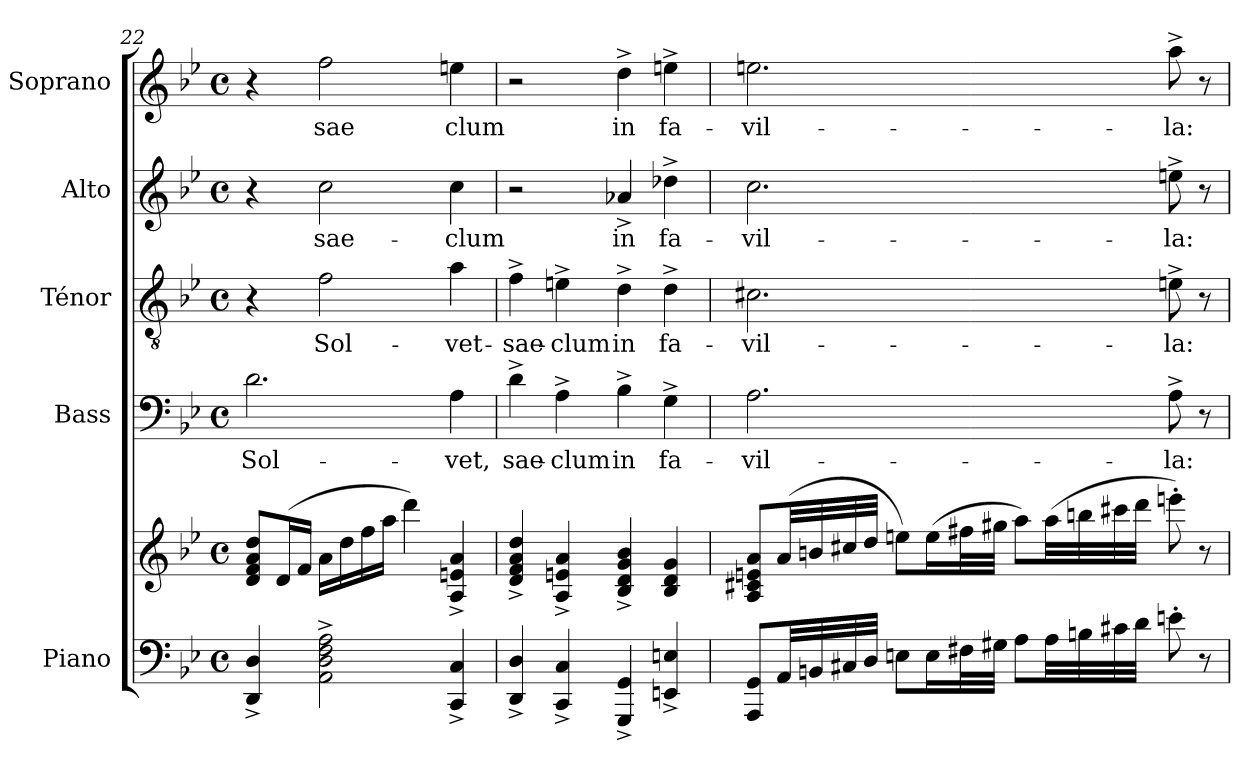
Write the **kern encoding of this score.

**kern	**kern	**kern	**text	**kern	**text	**kern	**text	**kern	**text
*part5	*part5	*part4	*part4	*part3	*part3	*part2	*part2	*part1	*part1
*staff6	*staff5	*staff4	*staff4	*staff3	*staff3	*staff2	*staff2	*staff1	*staff1
*I"Piano	*	*I"Bass	*	*I"Ténor	*	*I"Alto	*	*I"Soprano	*
*I'Pno.	*	*I'B.	*	*I'T.	*	*I'A.	*	*I'S.	*
!!LO:LB:g=z
*clefF4	*clefG2	*clefF4	*	*clefGv2	*	*clefG2	*	*clefG2	*
*	*	*	*	*	*	*ITrd2c3	*	*	*
*k[b-e-]	*k[b-e-]	*k[b-e-]	*	*k[b-e-]	*	*k[f#]	*	*k[b-e-]	*
*M4/4	*M4/4	*M4/4	*	*M4/4	*	*M4/4	*	*M4/4	*
*met(c)	*met(c)	*met(c)	*	*met(c)	*	*met(c)	*	*met(c)	*
=22	=22	=22	=22	=22	=22	=22	=22	=22	=22
4DD/^ 4D/^	8d/ 8f/ 8a/ 8dd/L	2.d\	Sol-	4r	.	4r	.	4r	.
.	(16d/L	.	.	.	.	.	.	.	.
.	16f/JJ	.	.	.	.	.	.	.	.
2AA\^ 2D\^ 2F\^ 2A\^	16a\LL	.	.	2f\	Sol-	2ai\	sae-	2ff\	sae
.	16dd\	.	.	.	.	.	.	.	.
.	16ff\	.	.	.	.	.	.	.	.
.	16aa\JJ	.	.	.	.	.	.	.	.
.	4ddd\)	.	.	.	.	.	.	.	.
4CC/^ 4C/^	4A/^ 4en/^ 4a/^	4A\	-vet,	4a\	-vet-	4ai\	-clum	4een\	-clum
=23	=23	=23	=23	=23	=23	=23	=23	=23	=23
4DD/^ 4D/^	4d/^ 4f/^ 4a/^ 4dd/^	4d^\	sae-	4f^\	sae-	2r	.	2r	.
4CC/^ 4C/^	4A/^ 4en/^ 4a/^	4A^\	-clum	4en^\	-clum	.	.	.	.
4GGG/^ 4GG/^	4B-/^ 4d/^ 4g/^ 4b-/^	4B-^\	in	4d^\	in	4fn^i/	in	4dd^\	in
4EEn/^ 4En/^	4B-/ 4d/ 4g/	4G^\	fa-	4d^\	fa-	4b-X^i\	fa-	4een^\	fa-
=24	=24	=24	=24	=24	=24	=24	=24	=24	=24
8AAA/ 8GG/L	8A/ 8c#X/ 8en/ 8a/L	2.A\	-vil-	2.c#X\	-vil-	2.ai\	-vil-	2.een\	-vil-
32AA/LL	(32a/LL	.	.	.	.	.	.	.	.
32BBn/	32bn/	.	.	.	.	.	.	.	.
32C#X/	32cc#X/	.	.	.	.	.	.	.	.
32D/JJJ	32dd/JJJ	.	.	.	.	.	.	.	.
8En\L	8een\L)	.	.	.	.	.	.	.	.
16E\L	(16ee\L	.	.	.	.	.	.	.	.
32F#X\L	32ff#X\L	.	.	.	.	.	.	.	.
32G#X\JJJ	32gg#X\JJJ	.	.	.	.	.	.	.	.
8A\L	8aa\L)	.	.	.	.	.	.	.	.
32A\LL	(32aa\LL	.	.	.	.	.	.	.	.
32Bn\	32bbn\	.	.	.	.	.	.	.	.
32c#X\	32ccc#X\	.	.	.	.	.	.	.	.
32d\JJJ	32ddd\JJJ	.	.	.	.	.	.	.	.
8en'\	8eeen'\)	8A^\	-la:	8en^\	-la:	8cc#X^i\	-la:	8aa^\	-la:
8r	8r	8r	.	8r	.	8r	.	8r	.
=	=	=	=	=	=	=	=	=	=
*-	*-	*-	*-	*-	*-	*-	*-	*-	*-
